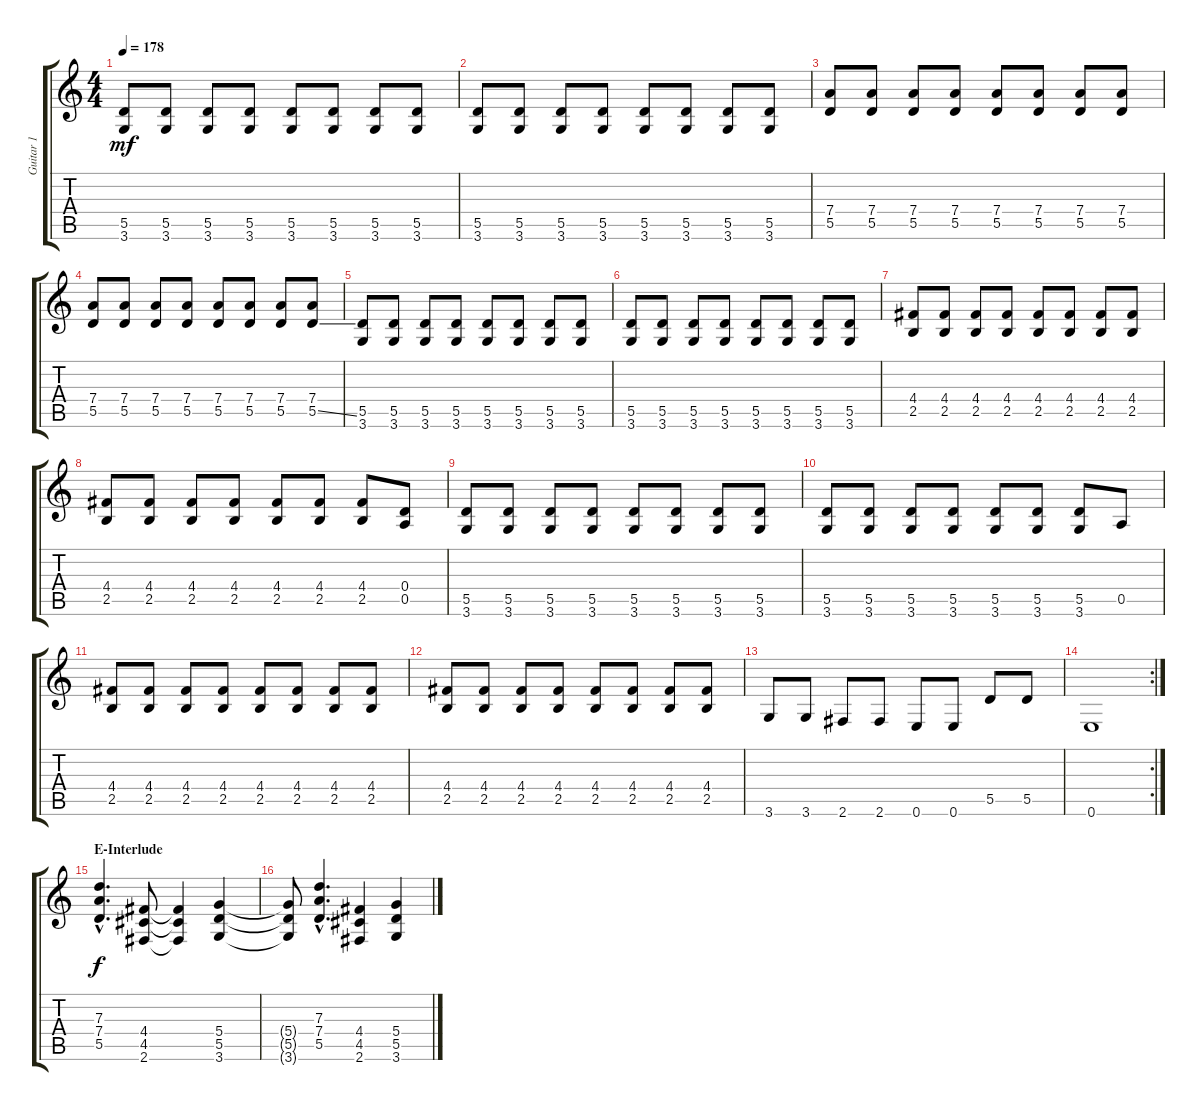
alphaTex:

\track ("Guitar 1" "Guitar 1") {instrument overdrivenguitar}
\staff {score tabs}
\tuning (E4 B3 G3 D3 A2 E2) {hide}
\ts (4 4)
\tempo 178
\clef g2
\ks c
(5.5 3.6).8{dy mf} (5.5 3.6).8 (5.5 3.6).8 (5.5 3.6).8 (5.5 3.6).8 (5.5 3.6).8 (5.5 3.6).8 (5.5 3.6).8 |
(5.5 3.6).8 (5.5 3.6).8 (5.5 3.6).8 (5.5 3.6).8 (5.5 3.6).8 (5.5 3.6).8 (5.5 3.6).8 (5.5 3.6).8 |
(7.4 5.5).8 (7.4 5.5).8 (7.4 5.5).8 (7.4 5.5).8 (7.4 5.5).8 (7.4 5.5).8 (7.4 5.5).8 (7.4 5.5).8 |
(7.4 5.5).8 (7.4 5.5).8 (7.4 5.5).8 (7.4 5.5).8 (7.4 5.5).8 (7.4 5.5).8 (7.4 5.5).8 (7.4 5.5{ss}).8 |
(5.5 3.6).8 (5.5 3.6).8 (5.5 3.6).8 (5.5 3.6).8 (5.5 3.6).8 (5.5 3.6).8 (5.5 3.6).8 (5.5 3.6).8 |
(5.5 3.6).8 (5.5 3.6).8 (5.5 3.6).8 (5.5 3.6).8 (5.5 3.6).8 (5.5 3.6).8 (5.5 3.6).8 (5.5 3.6).8 |
(4.4 2.5).8 (4.4 2.5).8 (4.4 2.5).8 (4.4 2.5).8 (4.4 2.5).8 (4.4 2.5).8 (4.4 2.5).8 (4.4 2.5).8 |
(4.4 2.5).8 (4.4 2.5).8 (4.4 2.5).8 (4.4 2.5).8 (4.4 2.5).8 (4.4 2.5).8 (4.4 2.5).8 (0.4 0.5).8 |
(5.5 3.6).8 (5.5 3.6).8 (5.5 3.6).8 (5.5 3.6).8 (5.5 3.6).8 (5.5 3.6).8 (5.5 3.6).8 (5.5 3.6).8 |
(5.5 3.6).8 (5.5 3.6).8 (5.5 3.6).8 (5.5 3.6).8 (5.5 3.6).8 (5.5 3.6).8 (5.5 3.6).8 0.5.8 |
(4.4 2.5).8 (4.4 2.5).8 (4.4 2.5).8 (4.4 2.5).8 (4.4 2.5).8 (4.4 2.5).8 (4.4 2.5).8 (4.4 2.5).8 |
(4.4 2.5).8 (4.4 2.5).8 (4.4 2.5).8 (4.4 2.5).8 (4.4 2.5).8 (4.4 2.5).8 (4.4 2.5).8 (4.4 2.5).8 |
3.6.8 3.6.8 2.6.8 2.6.8 0.6.8 0.6.8 5.5.8 5.5.8 |
\rc 2
0.6.1 |
\section ("" "E-Interlude")
(7.3{hac} 7.4{hac} 5.5{hac}).4{d dy f} (4.4 4.5 2.6).8 (4.4{t} 4.5{t} 2.6{t}).4 (5.4 5.5 3.6).4 |
(5.4{t} 5.5{t} 3.6{t}).8 (7.3{hac} 7.4{hac} 5.5{hac}).4{d} (4.4 4.5 2.6).4 (5.4 5.5 3.6).4
